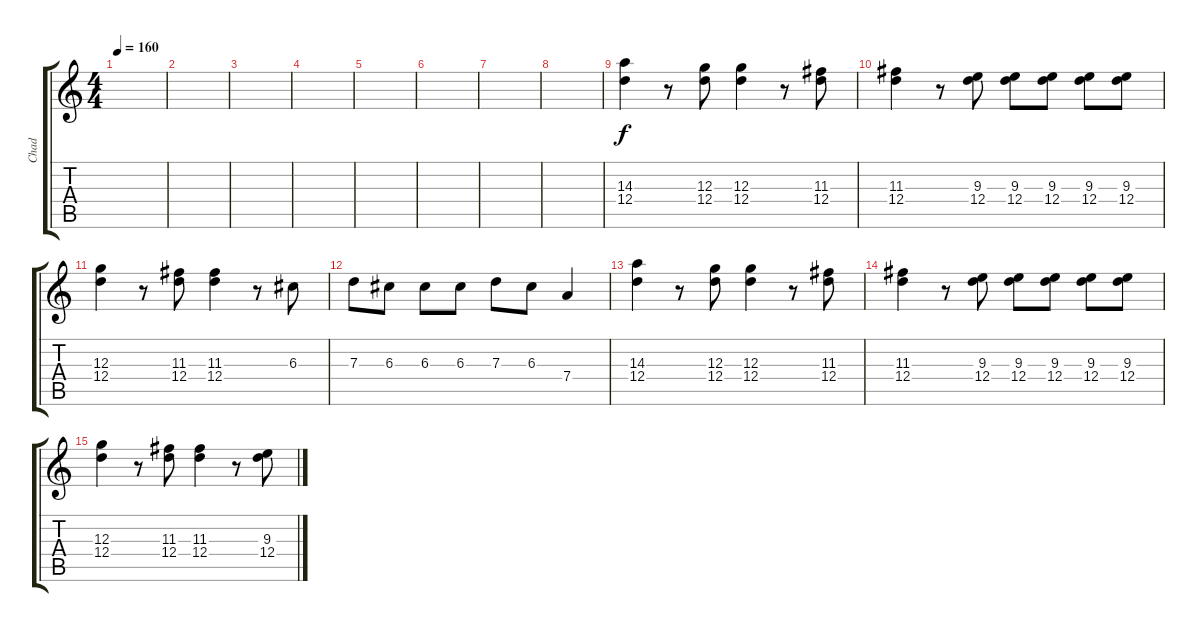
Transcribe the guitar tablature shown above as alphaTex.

\track ("Chad" "Chad") {instrument overdrivenguitar}
\staff {score tabs}
\tuning (E4 B3 G3 D3 A2 E2) {hide}
\ts (4 4)
\tempo 160
\clef g2
\ks c
|
|
|
|
|
|
|
|
(14.3 12.4).4{volume 10 balance 8} r.8 (12.3 12.4).8 (12.3 12.4).4 r.8 (11.3 12.4).8 |
(11.3 12.4).4 r.8 (9.3 12.4).8 (9.3 12.4).8 (9.3 12.4).8 (9.3 12.4).8 (9.3 12.4).8 |
(12.3 12.4).4 r.8 (11.3 12.4).8 (11.3 12.4).4 r.8 6.3.8 |
7.3.8 6.3.8 6.3.8 6.3.8 7.3.8 6.3.8 7.4.4 |
(14.3 12.4).4 r.8 (12.3 12.4).8 (12.3 12.4).4 r.8 (11.3 12.4).8 |
(11.3 12.4).4 r.8 (9.3 12.4).8 (9.3 12.4).8 (9.3 12.4).8 (9.3 12.4).8 (9.3 12.4).8 |
(12.3 12.4).4 r.8 (11.3 12.4).8 (11.3 12.4).4 r.8 (9.3 12.4).8
